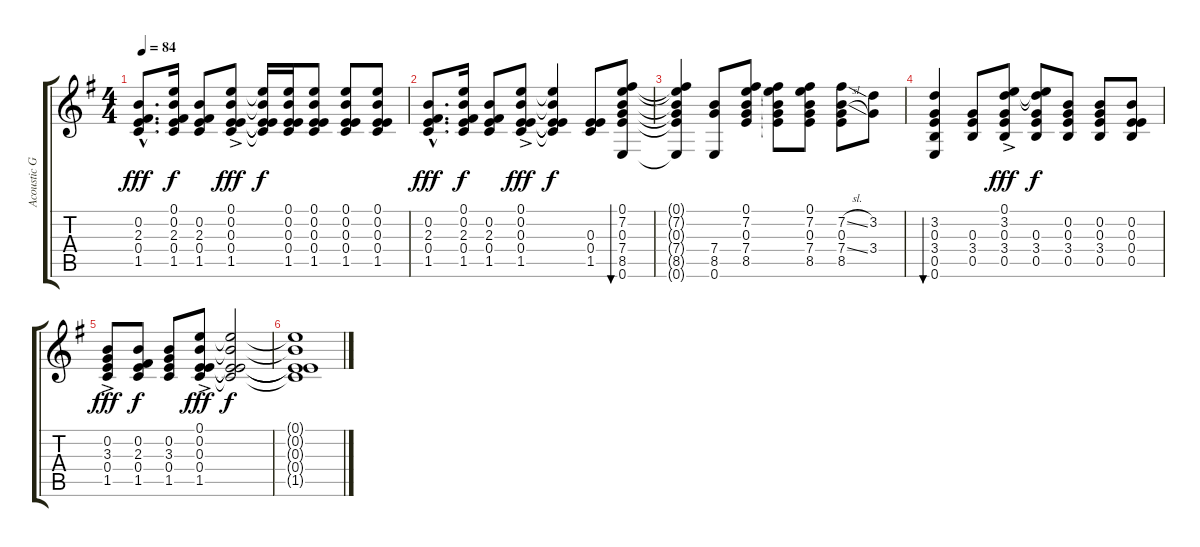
\track ("Acoustic Guitar 1" "Acoustic G") {instrument acousticguitarsteel}
\staff {score tabs}
\tuning (E4 B3 E3 E3 B2 E2) {hide}
\ts (4 4)
\tempo 84
\clef g2
\ks g
(0.2{hac} 2.3{hac} 0.4{hac} 1.5{hac}).8{d dy fff} (0.1 0.2 2.3 0.4 1.5).16{dy f} (0.2 2.3 0.4 1.5).8 (0.1{ac} 0.2{ac} 0.3{ac} 0.4{ac} 1.5{ac}).8{dy fff} (0.1{t} 0.2{t} 0.3{t} 0.4{t} 1.5{t}).16{dy f} (0.1 0.2 0.3 0.4 1.5).16 (0.1 0.2 0.3 0.4 1.5).8 (0.1 0.2 0.3 0.4 1.5).8 (0.1 0.2 0.3 0.4 1.5).8 |
(0.2{hac} 2.3{hac} 0.4{hac} 1.5{hac}).8{d dy fff} (0.1 0.2 2.3 0.4 1.5).16{dy f} (0.2 2.3 0.4 1.5).8 (0.1{ac} 0.2{ac} 0.3{ac} 0.4{ac} 1.5{ac}).8{dy fff} (0.1{t} 0.2{t} 0.3{t} 0.4{t} 1.5{t}).4{dy f} (0.3 0.4 1.5).8 (0.1 7.2 0.3 7.4 8.5 0.6).8{bu 120} |
(0.1{t} 7.2{t} 0.3{t} 7.4{t} 8.5{t} 0.6{t}).4 (7.4 8.5 0.6).8 (0.1 7.2 0.3 7.4 8.5).8 (0.1{t} 7.2{t} 0.3{t} 7.4{t} 8.5{t}).8 (0.1 7.2 0.3 7.4 8.5).8 (7.2{sl} 0.3 7.4{sl} 8.5).8 (3.2 3.4).8 |
(3.2 0.3 3.4 0.5 0.6).4{bu 120} (0.3 3.4 0.5).8 (0.1{ac} 3.2{ac} 0.3{ac} 3.4{ac} 0.5{ac}).8{dy fff} (0.1{t} 3.2{t} 0.3 3.4 0.5).8{dy f} (0.2 0.3 3.4 0.5).8 (0.2 0.3 3.4 0.5).8 (0.2 0.3 0.4 0.5).8 |
(0.2{ac} 3.3{ac} 0.4{ac} 1.5{ac}).8{dy fff} (0.2 2.3 0.4 1.5).8{dy f} (0.2 3.3 0.4 1.5).8 (0.1{ac} 0.2{ac} 0.3{ac} 0.4{ac} 1.5{ac}).8{dy fff} (0.1{t} 0.2{t} 0.3{t} 0.4{t} 1.5{t}).2{dy f} |
(0.1{t} 0.2{t} 0.3{t} 0.4{t} 1.5{t}).1
